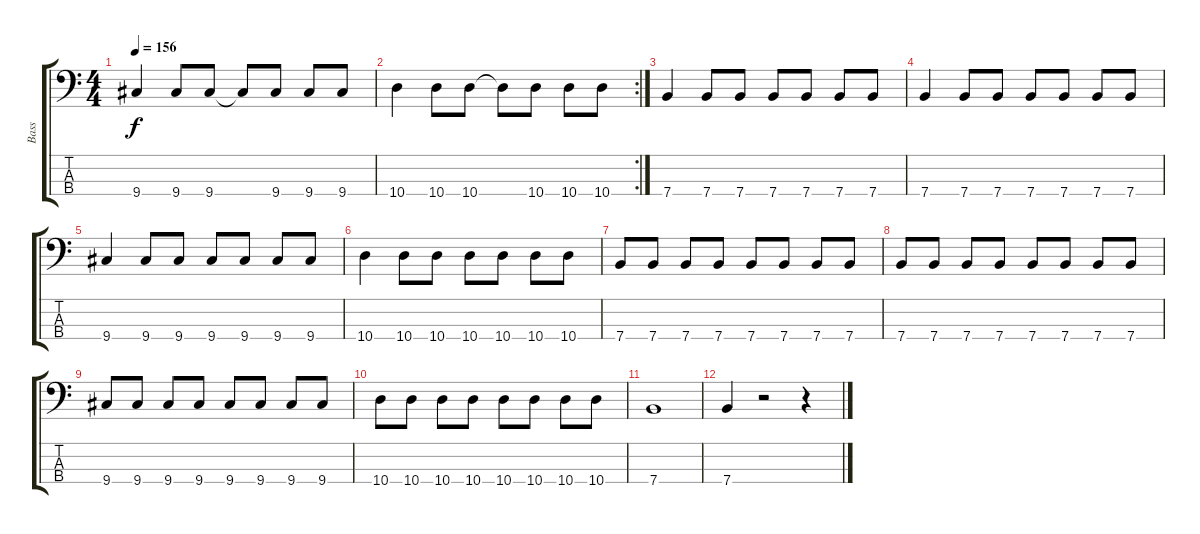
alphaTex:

\track ("Bass" "Bass") {instrument electricbasspick}
\staff {score tabs}
\tuning (G2 D2 A1 E1) {hide}
\ts (4 4)
\tempo 156
\clef f4
\ks c
9.4.4{dy f} 9.4.8 9.4.8 9.4{t}.8 9.4.8 9.4.8 9.4.8 |
\rc 2
10.4.4 10.4.8 10.4.8 10.4{t}.8 10.4.8 10.4.8 10.4.8 |
7.4.4 7.4.8 7.4.8 7.4.8 7.4.8 7.4.8 7.4.8 |
7.4.4 7.4.8 7.4.8 7.4.8 7.4.8 7.4.8 7.4.8 |
9.4.4 9.4.8 9.4.8 9.4.8 9.4.8 9.4.8 9.4.8 |
10.4.4 10.4.8 10.4.8 10.4.8 10.4.8 10.4.8 10.4.8 |
7.4.8 7.4.8 7.4.8 7.4.8 7.4.8 7.4.8 7.4.8 7.4.8 |
7.4.8 7.4.8 7.4.8 7.4.8 7.4.8 7.4.8 7.4.8 7.4.8 |
9.4.8 9.4.8 9.4.8 9.4.8 9.4.8 9.4.8 9.4.8 9.4.8 |
10.4.8 10.4.8 10.4.8 10.4.8 10.4.8 10.4.8 10.4.8 10.4.8 |
7.4.1 |
7.4.4 r.2 r.4
